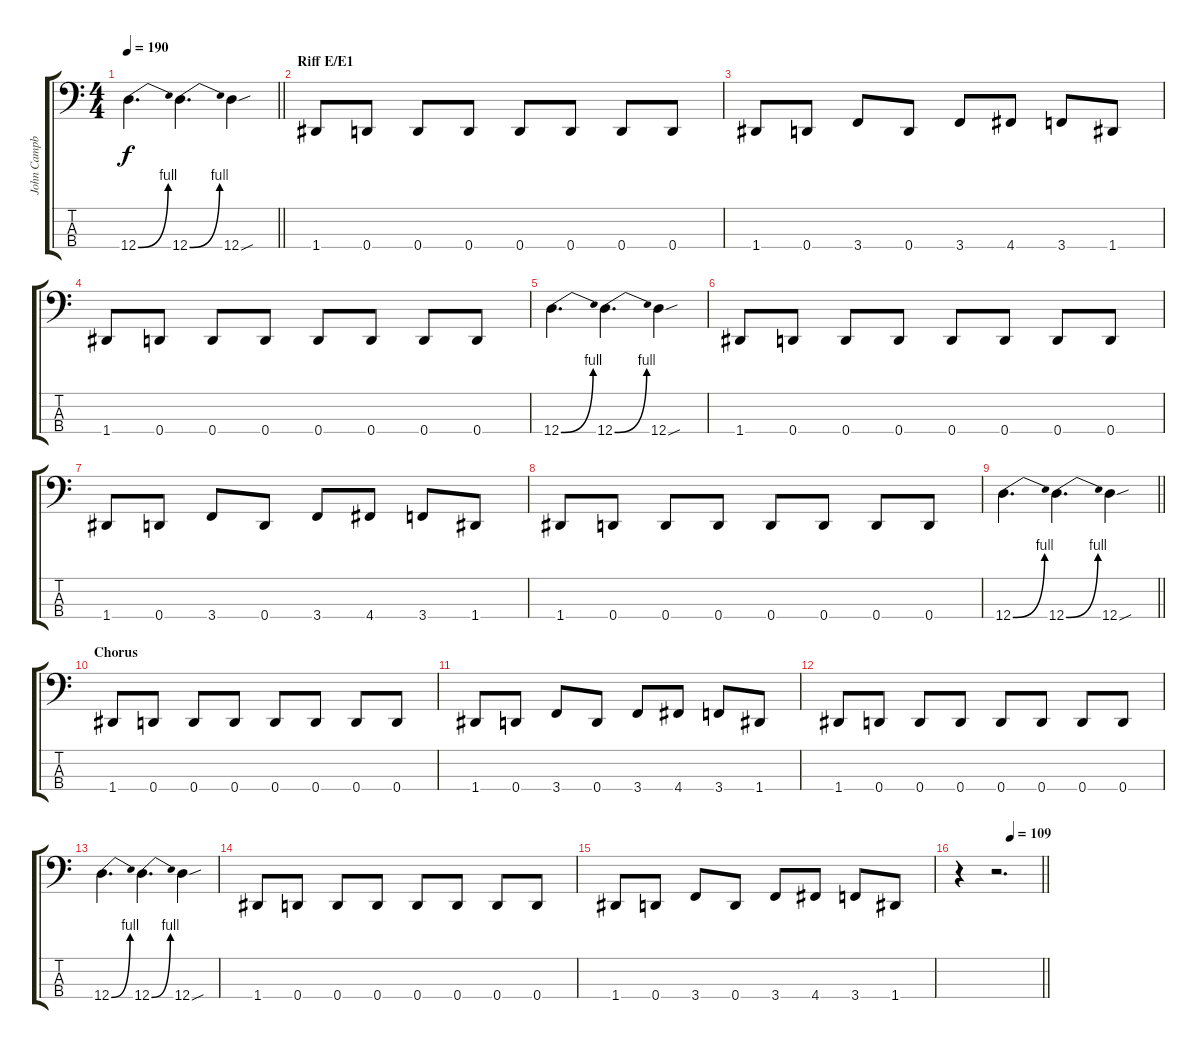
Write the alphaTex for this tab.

\track ("John Campbell" "John Campb") {instrument electricbasspick}
\staff {score tabs}
\tuning (G2 D2 A1 D1) {hide}
\ts (4 4)
\tempo 190
\clef f4
\barLineRight lightlight
\ks c
12.4{be (bend 0 0 60 4)}.4{d dy f} 12.4{be (bend 0 0 60 4)}.4{d} 12.4{sou}.4 |
\section ("" "Riff E/E1")
1.4.8 0.4.8 0.4.8 0.4.8 0.4.8 0.4.8 0.4.8 0.4.8 |
1.4.8 0.4.8 3.4.8 0.4.8 3.4.8 4.4.8 3.4.8 1.4.8 |
1.4.8 0.4.8 0.4.8 0.4.8 0.4.8 0.4.8 0.4.8 0.4.8 |
12.4{be (bend 0 0 60 4)}.4{d} 12.4{be (bend 0 0 60 4)}.4{d} 12.4{sou}.4 |
1.4.8 0.4.8 0.4.8 0.4.8 0.4.8 0.4.8 0.4.8 0.4.8 |
1.4.8 0.4.8 3.4.8 0.4.8 3.4.8 4.4.8 3.4.8 1.4.8 |
1.4.8 0.4.8 0.4.8 0.4.8 0.4.8 0.4.8 0.4.8 0.4.8 |
\barLineRight lightlight
12.4{be (bend 0 0 60 4)}.4{d} 12.4{be (bend 0 0 60 4)}.4{d} 12.4{sou}.4 |
\section ("" "Chorus")
1.4.8 0.4.8 0.4.8 0.4.8 0.4.8 0.4.8 0.4.8 0.4.8 |
1.4.8 0.4.8 3.4.8 0.4.8 3.4.8 4.4.8 3.4.8 1.4.8 |
1.4.8 0.4.8 0.4.8 0.4.8 0.4.8 0.4.8 0.4.8 0.4.8 |
12.4{be (bend 0 0 60 4)}.4{d} 12.4{be (bend 0 0 60 4)}.4{d} 12.4{sou}.4 |
1.4.8 0.4.8 0.4.8 0.4.8 0.4.8 0.4.8 0.4.8 0.4.8 |
1.4.8 0.4.8 3.4.8 0.4.8 3.4.8 4.4.8 3.4.8 1.4.8 |
\tempo (109 0.625)
\barLineRight lightlight
r.4 r.2{d}
